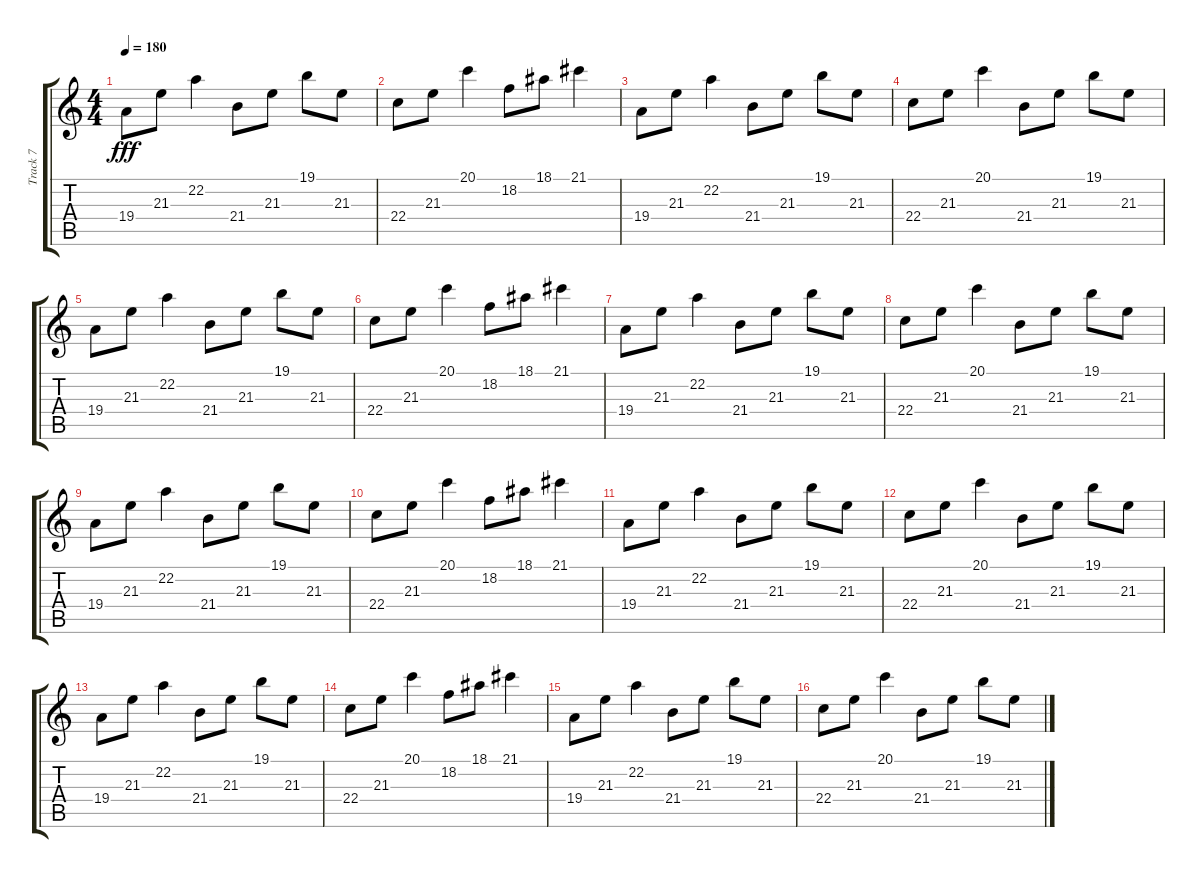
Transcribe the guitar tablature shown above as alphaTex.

\track ("Track 7" "Track 7") {instrument fx3crystal}
\staff {score tabs}
\tuning (E4 B3 G3 D3 A2 E2) {hide}
\ts (4 4)
\tempo 180
\clef g2
\ks c
19.4.8{dy fff} 21.3.8 22.2.4 21.4.8 21.3.8 19.1.8 21.3.8 |
22.4.8 21.3.8 20.1.4 18.2.8 18.1.8 21.1.4 |
19.4.8 21.3.8 22.2.4 21.4.8 21.3.8 19.1.8 21.3.8 |
22.4.8 21.3.8 20.1.4 21.4.8 21.3.8 19.1.8 21.3.8 |
19.4.8 21.3.8 22.2.4 21.4.8 21.3.8 19.1.8 21.3.8 |
22.4.8 21.3.8 20.1.4 18.2.8 18.1.8 21.1.4 |
19.4.8 21.3.8 22.2.4 21.4.8 21.3.8 19.1.8 21.3.8 |
22.4.8 21.3.8 20.1.4 21.4.8 21.3.8 19.1.8 21.3.8 |
19.4.8 21.3.8 22.2.4 21.4.8 21.3.8 19.1.8 21.3.8 |
22.4.8 21.3.8 20.1.4 18.2.8 18.1.8 21.1.4 |
19.4.8 21.3.8 22.2.4 21.4.8 21.3.8 19.1.8 21.3.8 |
22.4.8 21.3.8 20.1.4 21.4.8 21.3.8 19.1.8 21.3.8 |
19.4.8 21.3.8 22.2.4 21.4.8 21.3.8 19.1.8 21.3.8 |
22.4.8 21.3.8 20.1.4 18.2.8 18.1.8 21.1.4 |
19.4.8 21.3.8 22.2.4 21.4.8 21.3.8 19.1.8 21.3.8 |
22.4.8 21.3.8 20.1.4 21.4.8 21.3.8 19.1.8 21.3.8
